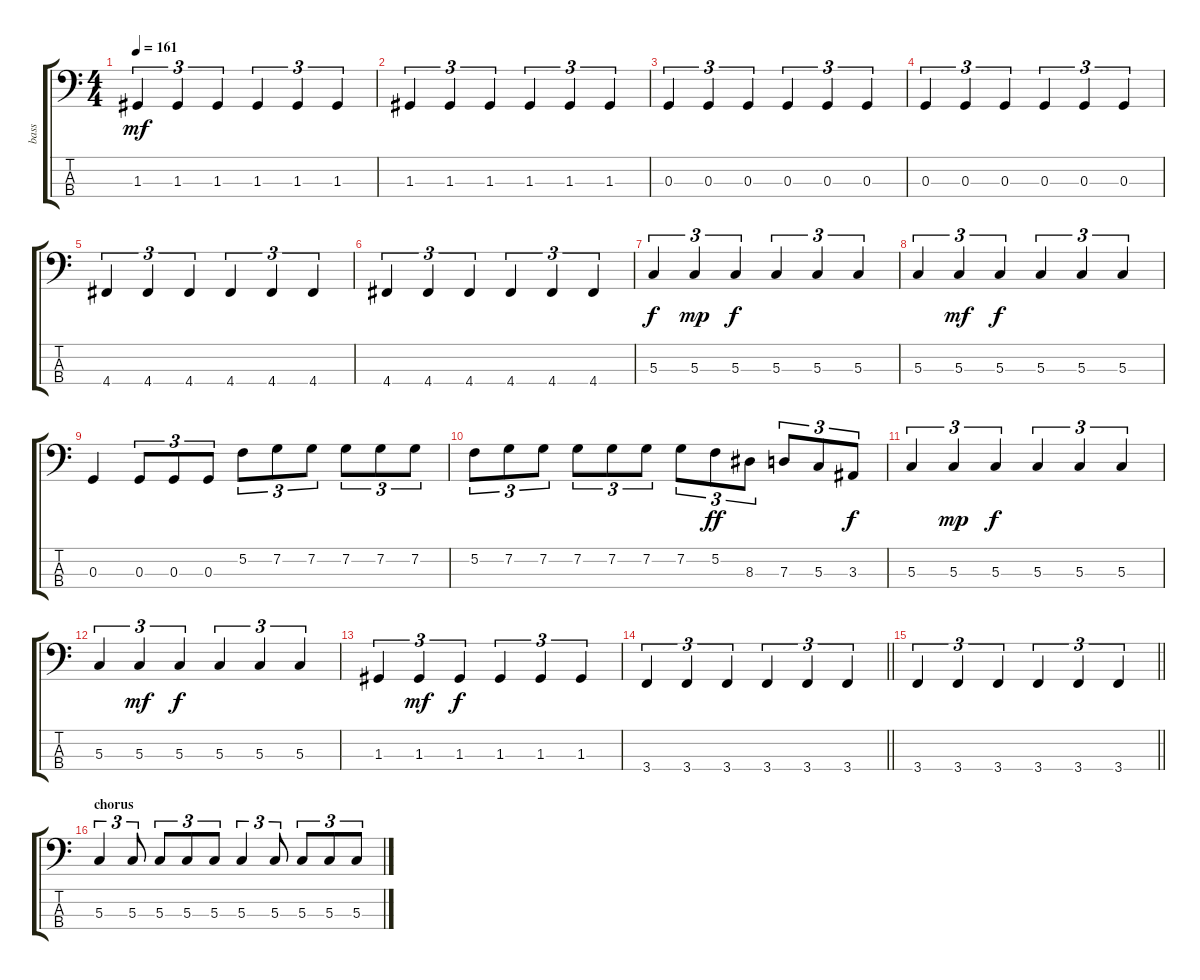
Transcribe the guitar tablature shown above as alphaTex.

\track ("bass" "bass") {instrument electricbasspick}
\staff {score tabs}
\tuning (F2 C2 G1 D1) {hide}
\ts (4 4)
\tempo 161
\clef f4
\ks c
1.3.4{tu (3 2) dy mf} 1.3.4{tu (3 2)} 1.3.4{tu (3 2)} 1.3.4{tu (3 2)} 1.3.4{tu (3 2)} 1.3.4{tu (3 2)} |
1.3.4{tu (3 2)} 1.3.4{tu (3 2)} 1.3.4{tu (3 2)} 1.3.4{tu (3 2)} 1.3.4{tu (3 2)} 1.3.4{tu (3 2)} |
0.3.4{tu (3 2)} 0.3.4{tu (3 2)} 0.3.4{tu (3 2)} 0.3.4{tu (3 2)} 0.3.4{tu (3 2)} 0.3.4{tu (3 2)} |
0.3.4{tu (3 2)} 0.3.4{tu (3 2)} 0.3.4{tu (3 2)} 0.3.4{tu (3 2)} 0.3.4{tu (3 2)} 0.3.4{tu (3 2)} |
4.4.4{tu (3 2)} 4.4.4{tu (3 2)} 4.4.4{tu (3 2)} 4.4.4{tu (3 2)} 4.4.4{tu (3 2)} 4.4.4{tu (3 2)} |
4.4.4{tu (3 2)} 4.4.4{tu (3 2)} 4.4.4{tu (3 2)} 4.4.4{tu (3 2)} 4.4.4{tu (3 2)} 4.4.4{tu (3 2)} |
5.3.4{tu (3 2) dy f} 5.3.4{tu (3 2) dy mp} 5.3.4{tu (3 2) dy f} 5.3.4{tu (3 2)} 5.3.4{tu (3 2)} 5.3.4{tu (3 2)} |
5.3.4{tu (3 2)} 5.3.4{tu (3 2) dy mf} 5.3.4{tu (3 2) dy f} 5.3.4{tu (3 2)} 5.3.4{tu (3 2)} 5.3.4{tu (3 2)} |
0.3.4 0.3.8{tu (3 2)} 0.3.8{tu (3 2)} 0.3.8{tu (3 2)} 5.2.8{tu (3 2)} 7.2.8{tu (3 2)} 7.2.8{tu (3 2)} 7.2.8{tu (3 2)} 7.2.8{tu (3 2)} 7.2.8{tu (3 2)} |
5.2.8{tu (3 2)} 7.2.8{tu (3 2)} 7.2.8{tu (3 2)} 7.2.8{tu (3 2)} 7.2.8{tu (3 2)} 7.2.8{tu (3 2)} 7.2.8{tu (3 2)} 5.2.8{tu (3 2) dy ff} 8.3.8{tu (3 2)} 7.3.8{tu (3 2)} 5.3.8{tu (3 2)} 3.3.8{tu (3 2) dy f} |
5.3.4{tu (3 2)} 5.3.4{tu (3 2) dy mp} 5.3.4{tu (3 2) dy f} 5.3.4{tu (3 2)} 5.3.4{tu (3 2)} 5.3.4{tu (3 2)} |
5.3.4{tu (3 2)} 5.3.4{tu (3 2) dy mf} 5.3.4{tu (3 2) dy f} 5.3.4{tu (3 2)} 5.3.4{tu (3 2)} 5.3.4{tu (3 2)} |
1.3.4{tu (3 2)} 1.3.4{tu (3 2) dy mf} 1.3.4{tu (3 2) dy f} 1.3.4{tu (3 2)} 1.3.4{tu (3 2)} 1.3.4{tu (3 2)} |
\barLineRight lightlight
3.4.4{tu (3 2)} 3.4.4{tu (3 2)} 3.4.4{tu (3 2)} 3.4.4{tu (3 2)} 3.4.4{tu (3 2)} 3.4.4{tu (3 2)} |
\barLineRight lightlight
3.4.4{tu (3 2)} 3.4.4{tu (3 2)} 3.4.4{tu (3 2)} 3.4.4{tu (3 2)} 3.4.4{tu (3 2)} 3.4.4{tu (3 2)} |
\section ("" "chorus")
5.3.4{tu (3 2)} 5.3.8{tu (3 2)} 5.3.8{tu (3 2)} 5.3.8{tu (3 2)} 5.3.8{tu (3 2)} 5.3.4{tu (3 2)} 5.3.8{tu (3 2)} 5.3.8{tu (3 2)} 5.3.8{tu (3 2)} 5.3.8{tu (3 2)}
